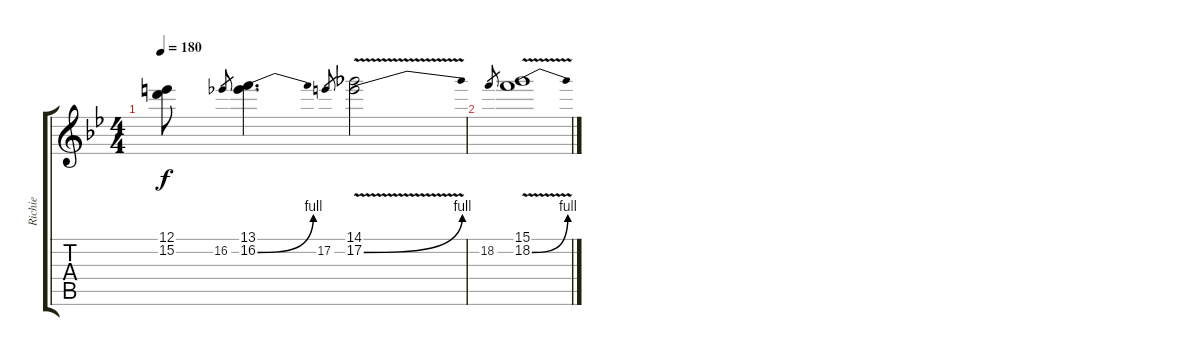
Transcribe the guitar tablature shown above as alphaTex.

\track ("Richie " "Richie ") {instrument distortionguitar}
\staff {score tabs}
\tuning (E4 B3 G3 D3 A2 E2) {hide}
\ts (4 4)
\tempo 180
\clef g2
\ks bb
(12.1{t} 15.2{t}).8{dy f} 16.2.8{gr} (13.1 16.2{be (bend 0 0 60 4)}).4{d} 17.2.8{gr} (14.1{v} 17.2{be (bend 0 0 60 4)}).2 |
18.2.8{gr} (15.1 18.2{be (bend 0 0 60 4) v}).1
